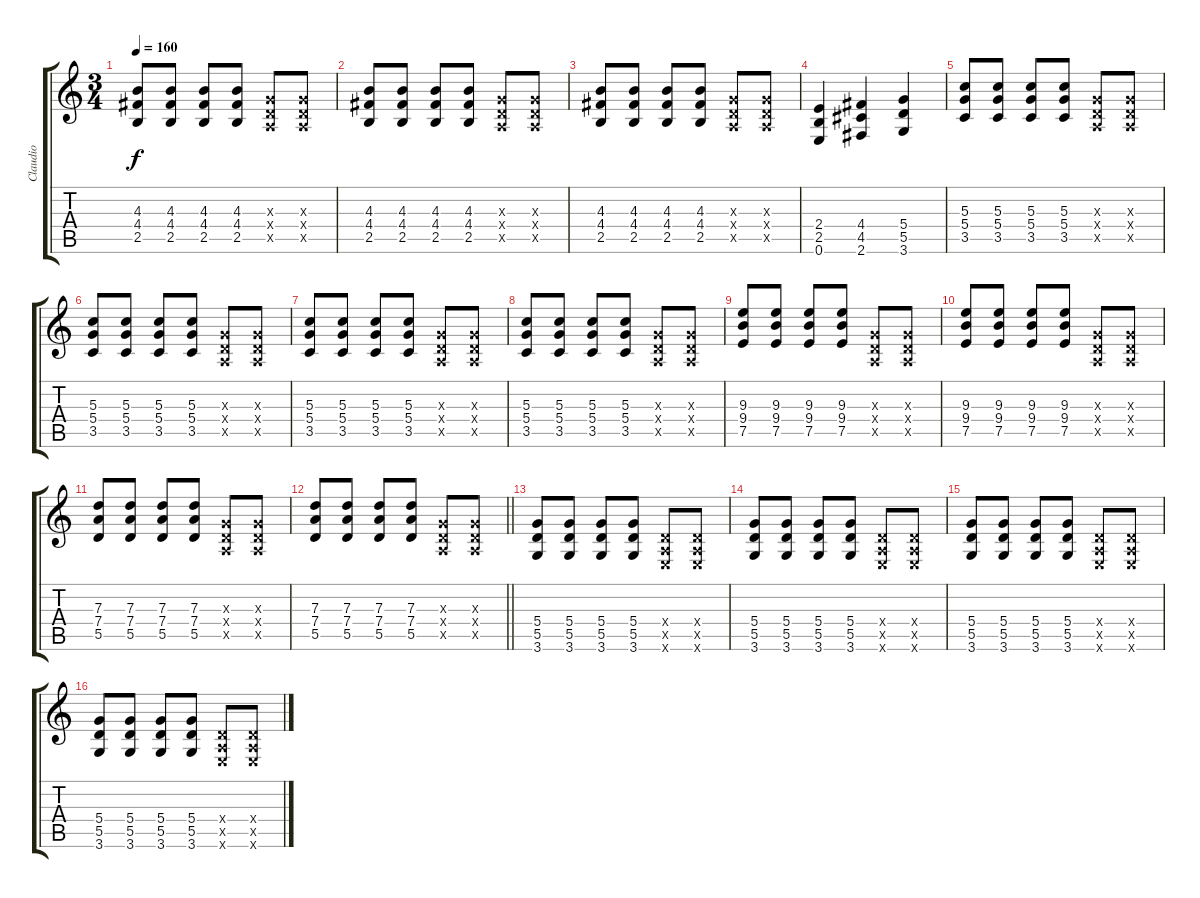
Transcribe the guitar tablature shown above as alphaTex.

\track ("Claudio" "Claudio") {instrument distortionguitar}
\staff {score tabs}
\tuning (E4 B3 G3 D3 A2 E2) {hide}
\ts (3 4)
\tempo 160
\clef g2
\ks c
(4.3 4.4 2.5).8{dy f} (4.3 4.4 2.5).8 (4.3 4.4 2.5).8 (4.3 4.4 2.5).8 (0.3{x} 0.4{x} 0.5{x}).8 (0.3{x} 0.4{x} 0.5{x}).8 |
(4.3 4.4 2.5).8 (4.3 4.4 2.5).8 (4.3 4.4 2.5).8 (4.3 4.4 2.5).8 (0.3{x} 0.4{x} 0.5{x}).8 (0.3{x} 0.4{x} 0.5{x}).8 |
(4.3 4.4 2.5).8 (4.3 4.4 2.5).8 (4.3 4.4 2.5).8 (4.3 4.4 2.5).8 (0.3{x} 0.4{x} 0.5{x}).8 (0.3{x} 0.4{x} 0.5{x}).8 |
(2.4 2.5 0.6).4 (4.4 4.5 2.6).4 (5.4 5.5 3.6).4 |
(5.3 5.4 3.5).8 (5.3 5.4 3.5).8 (5.3 5.4 3.5).8 (5.3 5.4 3.5).8 (0.3{x} 0.4{x} 0.5{x}).8 (0.3{x} 0.4{x} 0.5{x}).8 |
(5.3 5.4 3.5).8 (5.3 5.4 3.5).8 (5.3 5.4 3.5).8 (5.3 5.4 3.5).8 (0.3{x} 0.4{x} 0.5{x}).8 (0.3{x} 0.4{x} 0.5{x}).8 |
(5.3 5.4 3.5).8 (5.3 5.4 3.5).8 (5.3 5.4 3.5).8 (5.3 5.4 3.5).8 (0.3{x} 0.4{x} 0.5{x}).8 (0.3{x} 0.4{x} 0.5{x}).8 |
(5.3 5.4 3.5).8 (5.3 5.4 3.5).8 (5.3 5.4 3.5).8 (5.3 5.4 3.5).8 (0.3{x} 0.4{x} 0.5{x}).8 (0.3{x} 0.4{x} 0.5{x}).8 |
(9.3 9.4 7.5).8 (9.3 9.4 7.5).8 (9.3 9.4 7.5).8 (9.3 9.4 7.5).8 (0.3{x} 0.4{x} 0.5{x}).8 (0.3{x} 0.4{x} 0.5{x}).8 |
(9.3 9.4 7.5).8 (9.3 9.4 7.5).8 (9.3 9.4 7.5).8 (9.3 9.4 7.5).8 (0.3{x} 0.4{x} 0.5{x}).8 (0.3{x} 0.4{x} 0.5{x}).8 |
(7.3 7.4 5.5).8 (7.3 7.4 5.5).8 (7.3 7.4 5.5).8 (7.3 7.4 5.5).8 (0.3{x} 0.4{x} 0.5{x}).8 (0.3{x} 0.4{x} 0.5{x}).8 |
\barLineRight lightlight
(7.3 7.4 5.5).8 (7.3 7.4 5.5).8 (7.3 7.4 5.5).8 (7.3 7.4 5.5).8 (0.3{x} 0.4{x} 0.5{x}).8 (0.3{x} 0.4{x} 0.5{x}).8 |
(5.4 5.5 3.6).8 (5.4 5.5 3.6).8 (5.4 5.5 3.6).8 (5.4 5.5 3.6).8 (0.4{x} 0.5{x} 0.6{x}).8 (0.4{x} 0.5{x} 0.6{x}).8 |
(5.4 5.5 3.6).8 (5.4 5.5 3.6).8 (5.4 5.5 3.6).8 (5.4 5.5 3.6).8 (0.4{x} 0.5{x} 0.6{x}).8 (0.4{x} 0.5{x} 0.6{x}).8 |
(5.4 5.5 3.6).8 (5.4 5.5 3.6).8 (5.4 5.5 3.6).8 (5.4 5.5 3.6).8 (0.4{x} 0.5{x} 0.6{x}).8 (0.4{x} 0.5{x} 0.6{x}).8 |
(5.4 5.5 3.6).8 (5.4 5.5 3.6).8 (5.4 5.5 3.6).8 (5.4 5.5 3.6).8 (0.4{x} 0.5{x} 0.6{x}).8 (0.4{x} 0.5{x} 0.6{x}).8
